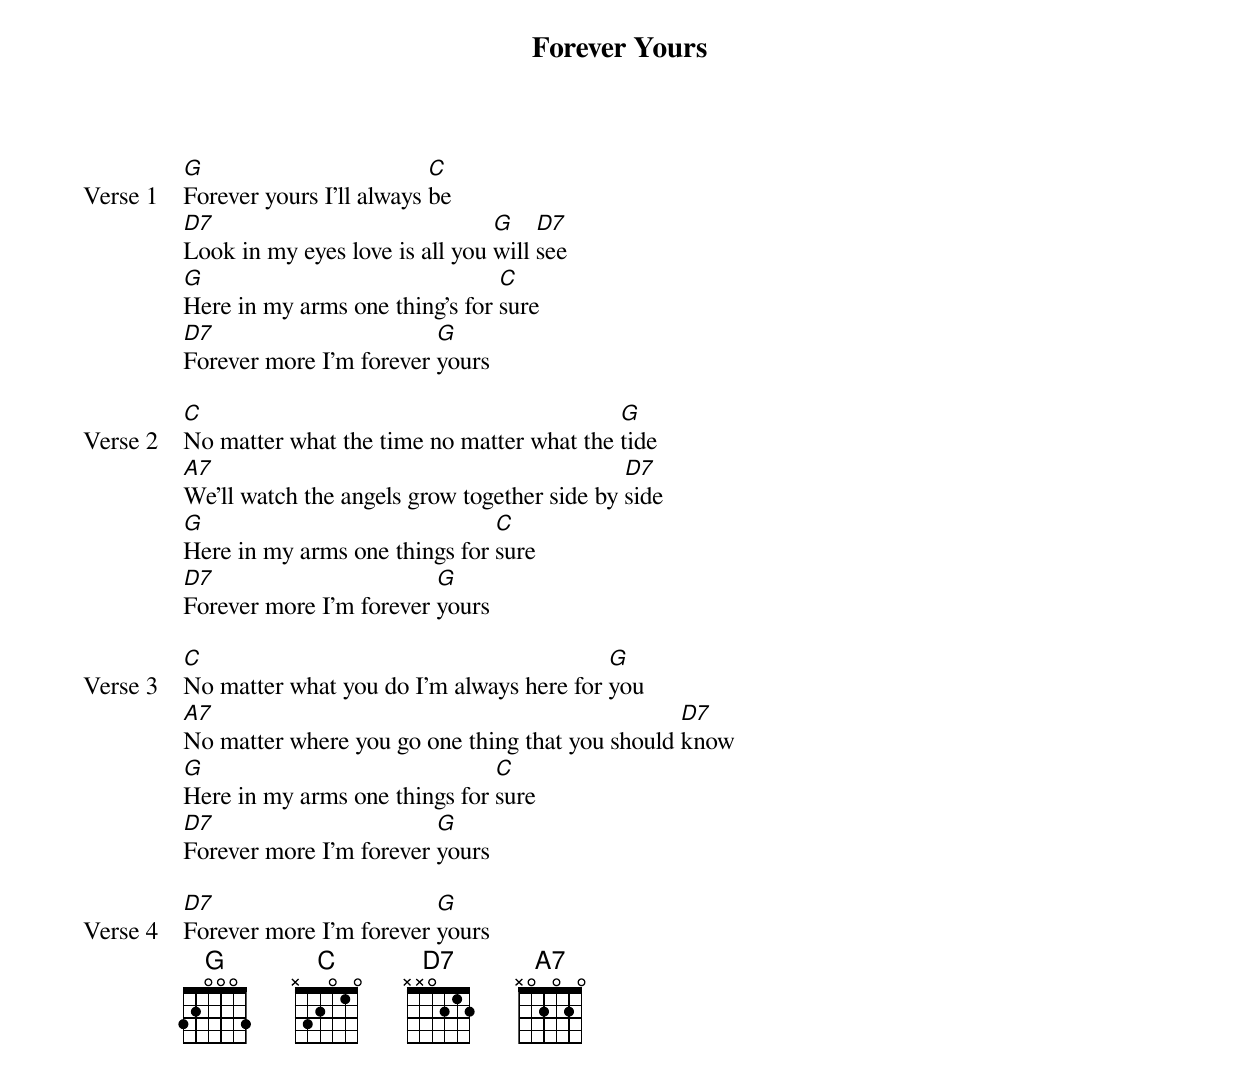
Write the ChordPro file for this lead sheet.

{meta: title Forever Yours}
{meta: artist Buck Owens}
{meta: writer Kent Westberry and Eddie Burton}

{start_of_verse: Verse 1}
[G]Forever yours I’ll always [C]be
[D7]Look in my eyes love is all you [G]will [D7]see
[G]Here in my arms one thing’s for [C]sure
[D7]Forever more I’m forever [G]yours
{end_of_verse}

{start_of_verse: Verse 2}
[C]No matter what the time no matter what the [G]tide
[A7]We’ll watch the angels grow together side by [D7]side
[G]Here in my arms one things for [C]sure
[D7]Forever more I’m forever [G]yours
{end_of_verse}

{start_of_verse: Verse 3}
[C]No matter what you do I’m always here for [G]you
[A7]No matter where you go one thing that you should [D7]know
[G]Here in my arms one things for [C]sure
[D7]Forever more I’m forever [G]yours
{end_of_verse}

{start_of_verse: Verse 4}
[D7]Forever more I’m forever [G]yours
{end_of_verse}
